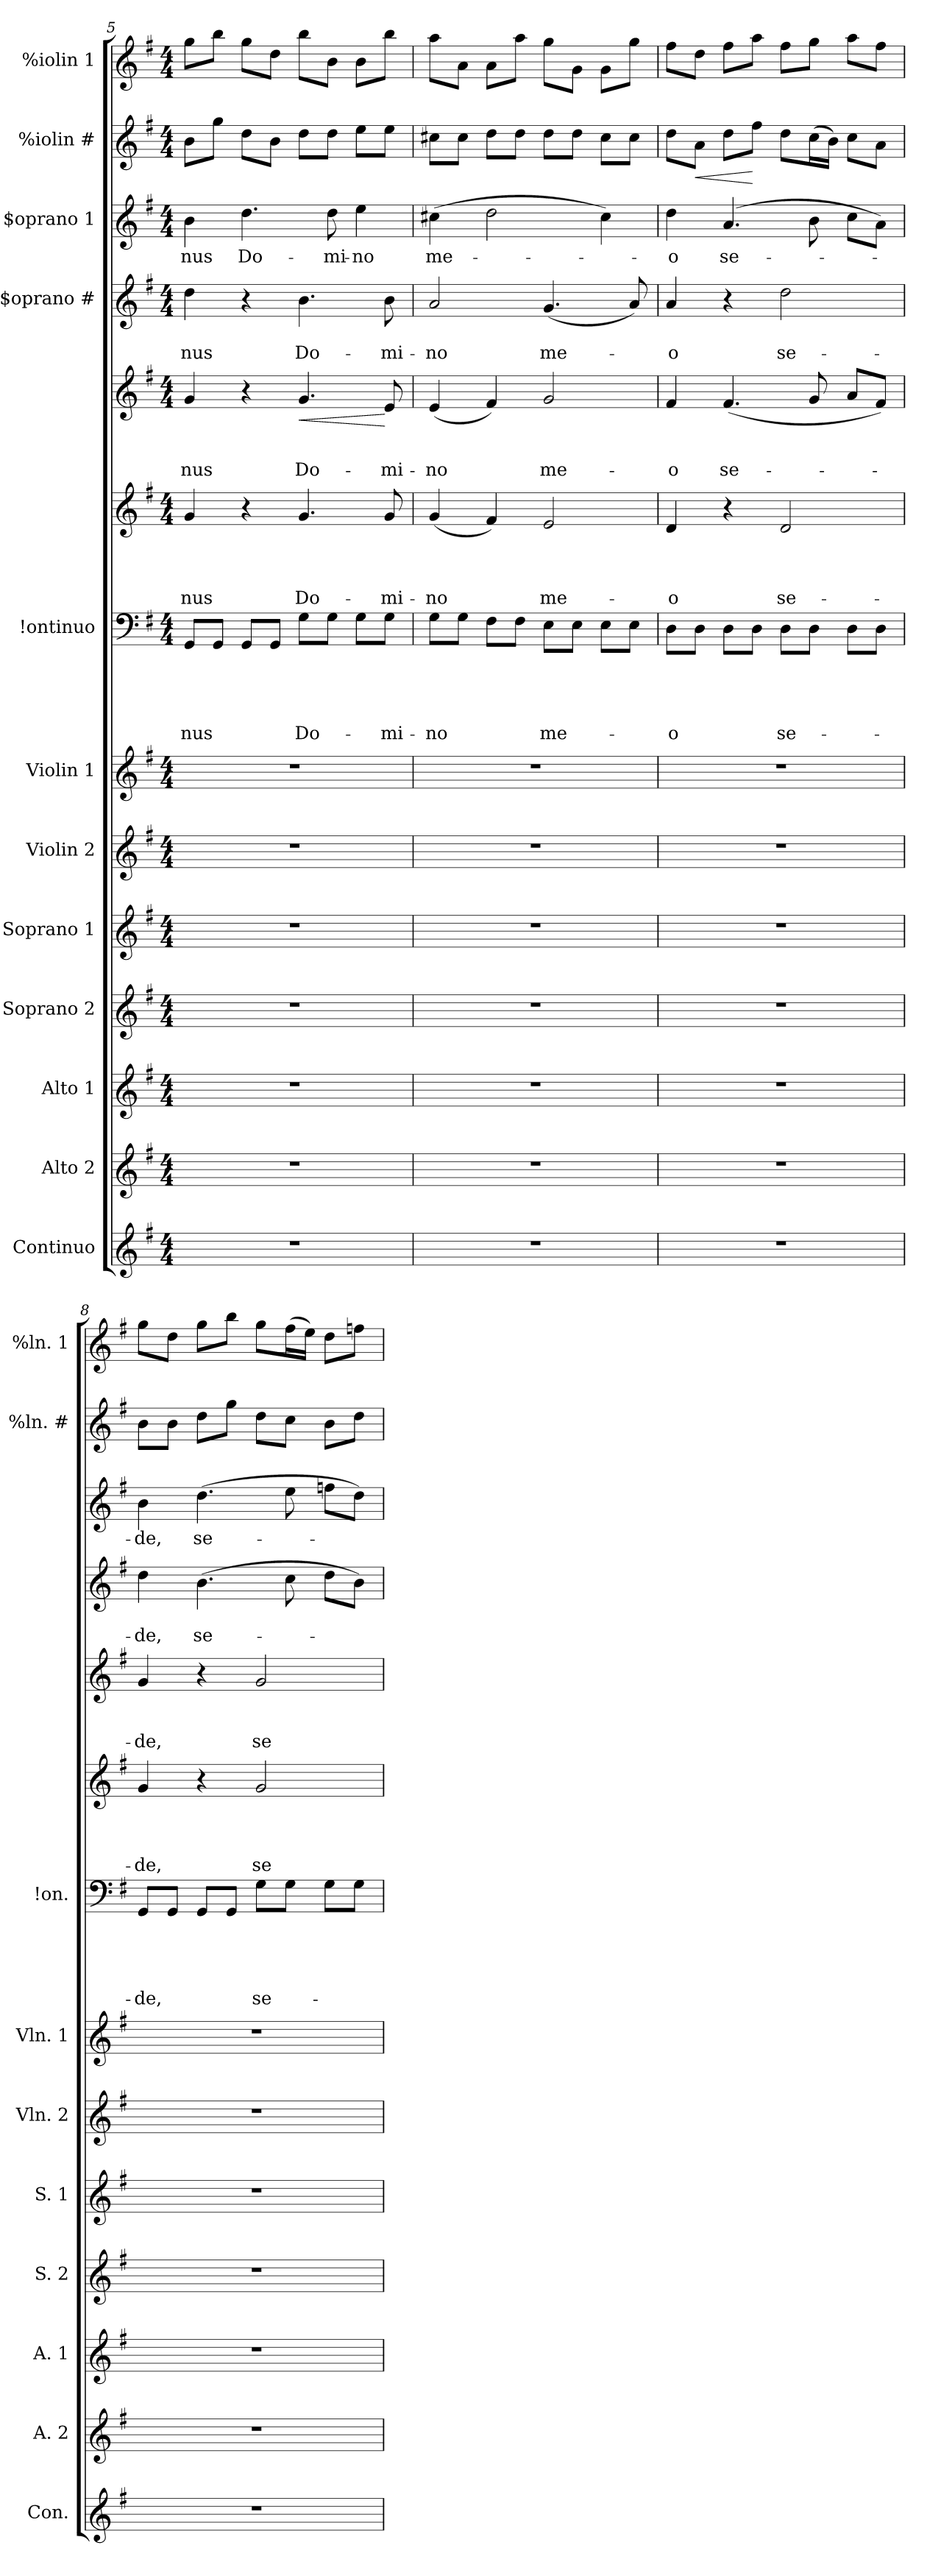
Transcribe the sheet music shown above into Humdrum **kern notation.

**kern	**kern	**kern	**kern	**kern	**kern	**kern	**kern	**text	**text	**text	**text	**text	**kern	**text	**text	**text	**text	**kern	**text	**text	**text	**dynam	**kern	**text	**text	**kern	**text	**kern	**dynam	**kern
*part14	*part13	*part12	*part11	*part10	*part9	*part8	*part7	*part7	*part7	*part7	*part7	*part7	*part6	*part6	*part6	*part6	*part6	*part5	*part5	*part5	*part5	*part5	*part4	*part4	*part4	*part3	*part3	*part2	*part2	*part1
*staff14	*staff13	*staff12	*staff11	*staff10	*staff9	*staff8	*staff7	*staff7	*staff7	*staff7	*staff7	*staff7	*staff6	*staff6	*staff6	*staff6	*staff6	*staff5	*staff5	*staff5	*staff5	*staff5	*staff4	*staff4	*staff4	*staff3	*staff3	*staff2	*staff2	*staff1
*I"Continuo	*I"Alto 2	*I"Alto 1	*I"Soprano 2	*I"Soprano 1	*I"Violin 2	*I"Violin 1	*I"!ontinuo	*	*	*	*	*	*I""lto #	*	*	*	*	*I""lto 1	*	*	*	*	*I"$oprano #	*	*	*I"$oprano 1	*	*I"%iolin #	*	*I"%iolin 1
*I'Con.	*I'A. 2	*I'A. 1	*I'S. 2	*I'S. 1	*I'Vln. 2	*I'Vln. 1	*I'!on.	*	*	*	*	*	*	*	*	*	*	*	*	*	*	*	*	*	*	*	*	*I'%ln. #	*	*I'%ln. 1
!!LO:PB:g=z
*clefG2	*clefG2	*clefG2	*clefG2	*clefG2	*clefG2	*clefG2	*clefF4	*	*	*	*	*	*clefG2	*	*	*	*	*clefG2	*	*	*	*	*clefG2	*	*	*clefG2	*	*clefG2	*	*clefG2
*k[f#]	*k[f#]	*k[f#]	*k[f#]	*k[f#]	*k[f#]	*k[f#]	*k[f#]	*	*	*	*	*	*k[f#]	*	*	*	*	*k[f#]	*	*	*	*	*k[f#]	*	*	*k[f#]	*	*k[f#]	*	*k[f#]
*G:	*G:	*G:	*G:	*G:	*G:	*G:	*G:	*	*	*	*	*	*G:	*	*	*	*	*G:	*	*	*	*	*G:	*	*	*G:	*	*G:	*	*G:
*M4/4	*M4/4	*M4/4	*M4/4	*M4/4	*M4/4	*M4/4	*M4/4	*	*	*	*	*	*M4/4	*	*	*	*	*M4/4	*	*	*	*	*M4/4	*	*	*M4/4	*	*M4/4	*	*M4/4
=5	=5	=5	=5	=5	=5	=5	=5	=5	=5	=5	=5	=5	=5	=5	=5	=5	=5	=5	=5	=5	=5	=5	=5	=5	=5	=5	=5	=5	=5	=5
!	!	!	!	!	!	!	!	!	!	!	!	!LO:LY:a	!	!	!	!	!LO:LY:b	!	!	!	!LO:LY:b	!	!	!	!LO:LY:b	!	!LO:LY:b	!	!	!
1r	1r	1r	1r	1r	1r	1r	8GG/L	.	.	.	.	-nus	4g/	.	.	.	-nus	4g/	.	.	-nus	.	4dd\	.	-nus	4b\	-nus	8b\L	.	8gg\L
.	.	.	.	.	.	.	8GG/J	.	.	.	.	.	.	.	.	.	.	.	.	.	.	.	.	.	.	.	.	8gg\J	.	8bb\J
!	!	!	!	!	!	!	!	!	!	!	!	!	!	!	!	!	!	!	!	!	!	!	!	!	!	!	!LO:LY:b	!	!	!
.	.	.	.	.	.	.	8GG/L	.	.	.	.	.	4r	.	.	.	.	4r	.	.	.	.	4r	.	.	4.dd\	Do-	8dd\L	.	8gg\L
.	.	.	.	.	.	.	8GG/J	.	.	.	.	.	.	.	.	.	.	.	.	.	.	.	.	.	.	.	.	8b\J	.	8dd\J
!	!	!	!	!	!	!	!	!	!	!	!	!LO:LY:a	!	!	!	!	!LO:LY:b	!	!	!	!LO:LY:b	!LO:HP:b	!	!	!LO:LY:b	!	!	!	!	!
.	.	.	.	.	.	.	8G\L	.	.	.	.	Do-	4.g/	.	.	.	Do-	4.g/	.	.	Do-	<	4.b\	.	Do-	.	.	8dd\L	.	8bb\L
!	!	!	!	!	!	!	!	!	!	!	!	!	!	!	!	!	!	!	!	!	!	!	!	!	!	!	!LO:LY:b	!	!	!
.	.	.	.	.	.	.	8G\J	.	.	.	.	.	.	.	.	.	.	.	.	.	.	.	.	.	.	8dd\	-mi-	8dd\J	.	8b\J
!	!	!	!	!	!	!	!	!	!	!	!	!	!	!	!	!	!	!	!	!	!	!	!	!	!	!	!LO:LY:b	!	!	!
.	.	.	.	.	.	.	8G\L	.	.	.	.	.	.	.	.	.	.	.	.	.	.	.	.	.	.	4ee\	-no	8ee\L	.	8b\L
!	!	!	!	!	!	!	!	!	!	!	!	!LO:LY:a	!	!	!	!	!LO:LY:b	!	!	!	!LO:LY:b	!	!	!	!LO:LY:b	!	!	!	!	!
.	.	.	.	.	.	.	8G\J	.	.	.	.	-mi-	8g/	.	.	.	-mi-	8e/	.	.	-mi-	[	8b\	.	-mi-	.	.	8ee\J	.	8bb\J
=6	=6	=6	=6	=6	=6	=6	=6	=6	=6	=6	=6	=6	=6	=6	=6	=6	=6	=6	=6	=6	=6	=6	=6	=6	=6	=6	=6	=6	=6	=6
!	!	!	!	!	!	!	!	!	!	!	!	!LO:LY:a	!	!	!	!	!LO:LY:b	!	!	!	!LO:LY:b	!	!	!	!LO:LY:b	!	!LO:LY:b	!	!	!
1r	1r	1r	1r	1r	1r	1r	8G>\L	.	.	.	.	-no	(<4g/	.	.	.	-no	(<4e/	.	.	-no	.	2a/	.	-no	(>4cc#X\	me-	8cc#X\L	.	8aa\L
.	.	.	.	.	.	.	8G\J	.	.	.	.	.	.	.	.	.	.	.	.	.	.	.	.	.	.	.	.	8cc#\J	.	8a\J
.	.	.	.	.	.	.	8F#\L	.	.	.	.	.	4f#/)	.	.	.	.	4f#/)	.	.	.	.	.	.	.	2dd\	.	8dd\L	.	8a\L
.	.	.	.	.	.	.	8F#\J	.	.	.	.	.	.	.	.	.	.	.	.	.	.	.	.	.	.	.	.	8dd\J	.	8aa\J
!	!	!	!	!	!	!	!	!	!	!	!	!LO:LY:a	!	!	!	!	!LO:LY:b	!	!	!	!LO:LY:b	!	!	!	!LO:LY:b	!	!	!	!	!
.	.	.	.	.	.	.	8E\L	.	.	.	.	me-	2e/	.	.	.	me-	2g/	.	.	me-	.	(<4.g/	.	me-	.	.	8dd\L	.	8gg\L
.	.	.	.	.	.	.	8E\J	.	.	.	.	.	.	.	.	.	.	.	.	.	.	.	.	.	.	.	.	8dd\J	.	8g\J
.	.	.	.	.	.	.	8E\L	.	.	.	.	.	.	.	.	.	.	.	.	.	.	.	.	.	.	4cc#\)	.	8cc#\L	.	8g\L
.	.	.	.	.	.	.	8E\J	.	.	.	.	.	.	.	.	.	.	.	.	.	.	.	8a/)	.	.	.	.	8cc#\J	.	8gg\J
=7	=7	=7	=7	=7	=7	=7	=7	=7	=7	=7	=7	=7	=7	=7	=7	=7	=7	=7	=7	=7	=7	=7	=7	=7	=7	=7	=7	=7	=7	=7
!	!	!	!	!	!	!	!	!	!	!	!	!LO:LY:a	!	!	!	!	!LO:LY:b	!	!	!	!LO:LY:b	!	!	!	!LO:LY:b	!	!LO:LY:b	!	!	!
1r	1r	1r	1r	1r	1r	1r	8D\L	.	.	.	.	-o	4d/	.	.	.	-o	4f#/	.	.	-o	.	4a/	.	-o	4dd\	-o	8dd\L	.	8ff#\L
!	!	!	!	!	!	!	!	!	!	!	!	!	!	!	!	!	!	!	!	!	!	!	!	!	!	!	!	!	!LO:HP:b	!
.	.	.	.	.	.	.	8D\J	.	.	.	.	.	.	.	.	.	.	.	.	.	.	.	.	.	.	.	.	8a\J	<	8dd\J
!	!	!	!	!	!	!	!	!	!	!	!	!	!	!	!	!	!	!	!	!	!LO:LY:b	!	!	!	!	!	!LO:LY:b	!	!	!
.	.	.	.	.	.	.	8D\L	.	.	.	.	.	4r	.	.	.	.	(<4.f#/	.	.	se-	.	4r	.	.	(4.a/	se-	8dd\L	.	8ff#\L
.	.	.	.	.	.	.	8D\J	.	.	.	.	.	.	.	.	.	.	.	.	.	.	.	.	.	.	.	.	8ff#\J	[	8aa\J
!	!	!	!	!	!	!	!	!	!	!	!	!LO:LY:a	!	!	!	!	!LO:LY:b	!	!	!	!	!	!	!	!LO:LY:b	!	!	!	!	!
.	.	.	.	.	.	.	8D\L	.	.	.	.	se-	2d/	.	.	.	se-	.	.	.	.	.	2dd\	.	se-	.	.	8dd\L	.	8ff#\L
.	.	.	.	.	.	.	8D\J	.	.	.	.	.	.	.	.	.	.	8g/	.	.	.	.	.	.	.	8b\	.	(>16cc\L	.	8gg\J
.	.	.	.	.	.	.	.	.	.	.	.	.	.	.	.	.	.	.	.	.	.	.	.	.	.	.	.	16b\JJ)	.	.
.	.	.	.	.	.	.	8D\L	.	.	.	.	.	.	.	.	.	.	8a/L	.	.	.	.	.	.	.	8cc\L	.	8cc\L	.	8aa\L
.	.	.	.	.	.	.	8D\J	.	.	.	.	.	.	.	.	.	.	8f#/J)	.	.	.	.	.	.	.	8a\J)	.	8a\J	.	8ff#\J
=8	=8	=8	=8	=8	=8	=8	=8	=8	=8	=8	=8	=8	=8	=8	=8	=8	=8	=8	=8	=8	=8	=8	=8	=8	=8	=8	=8	=8	=8	=8
!	!	!	!	!	!	!	!	!	!	!	!	!LO:LY:a	!	!	!	!	!LO:LY:b	!	!	!	!LO:LY:b	!	!	!	!LO:LY:b	!	!LO:LY:b	!	!	!
1r	1r	1r	1r	1r	1r	1r	8GG/L	.	.	.	.	-de,	4g/	.	.	.	-de,	4g/	.	.	-de,	.	4dd\	.	-de,	4b\	-de,	8b\L	.	8gg\L
.	.	.	.	.	.	.	8GG/J	.	.	.	.	.	.	.	.	.	.	.	.	.	.	.	.	.	.	.	.	8b\J	.	8dd\J
!	!	!	!	!	!	!	!	!	!	!	!	!	!	!	!	!	!	!	!	!	!	!	!	!	!LO:LY:b	!	!LO:LY:b	!	!	!
.	.	.	.	.	.	.	8GG/L	.	.	.	.	.	4r	.	.	.	.	4r	.	.	.	.	(>4.b\	.	se-	(>4.dd\	se-	8dd\L	.	8gg\L
.	.	.	.	.	.	.	8GG/J	.	.	.	.	.	.	.	.	.	.	.	.	.	.	.	.	.	.	.	.	8gg\J	.	8bb\J
!	!	!	!	!	!	!	!	!	!	!	!	!LO:LY:a	!	!	!	!	!LO:LY:b	!	!	!	!LO:LY:b	!	!	!	!	!	!	!	!	!
.	.	.	.	.	.	.	8G\L	.	.	.	.	se-	2g/	.	.	.	se-	2g/	.	.	se-	.	.	.	.	.	.	8dd\L	.	8gg\L
.	.	.	.	.	.	.	8G\J	.	.	.	.	.	.	.	.	.	.	.	.	.	.	.	8cc\	.	.	8ee\	.	8cc\J	.	(>16ff#\L
.	.	.	.	.	.	.	.	.	.	.	.	.	.	.	.	.	.	.	.	.	.	.	.	.	.	.	.	.	.	16ee\JJ)
.	.	.	.	.	.	.	8G\L	.	.	.	.	.	.	.	.	.	.	.	.	.	.	.	8dd\L	.	.	8ffn\L	.	8b\L	.	8dd\L
.	.	.	.	.	.	.	8G\J	.	.	.	.	.	.	.	.	.	.	.	.	.	.	.	8b\J)	.	.	8dd\J)	.	8dd\J	.	8ffn\J
=	=	=	=	=	=	=	=	=	=	=	=	=	=	=	=	=	=	=	=	=	=	=	=	=	=	=	=	=	=	=
*-	*-	*-	*-	*-	*-	*-	*-	*-	*-	*-	*-	*-	*-	*-	*-	*-	*-	*-	*-	*-	*-	*-	*-	*-	*-	*-	*-	*-	*-	*-
